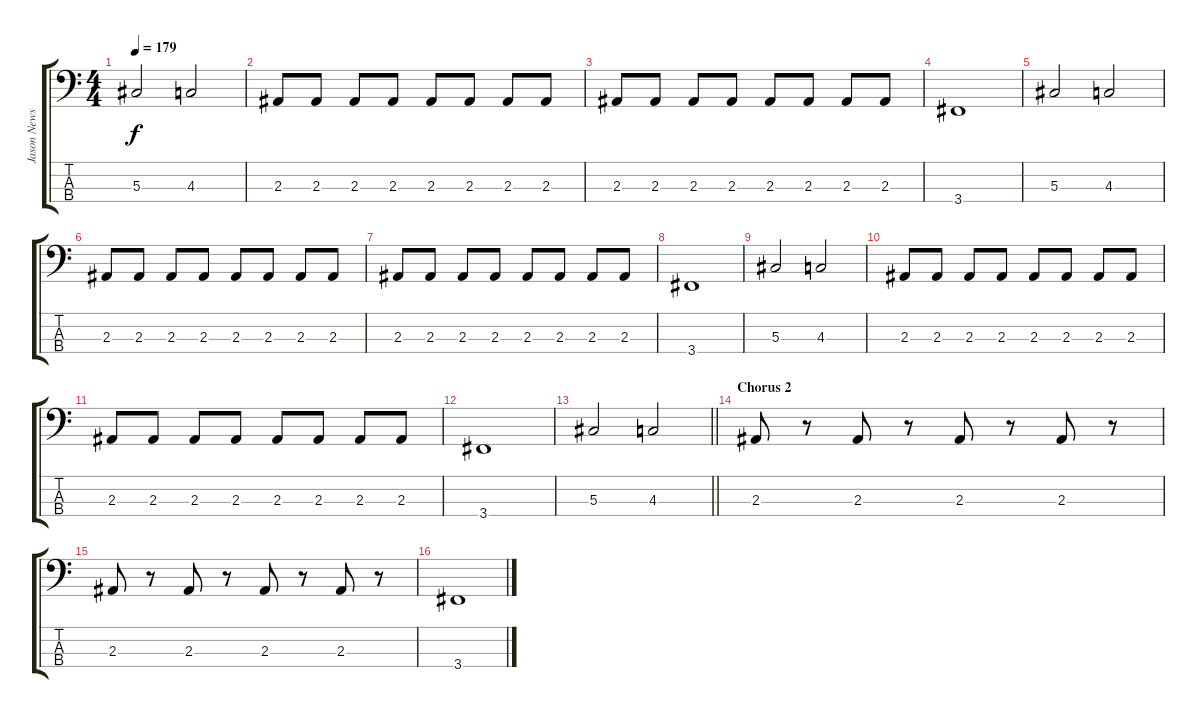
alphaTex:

\track ("Jason Newsted" "Jason News") {instrument electricbassfinger}
\staff {score tabs}
\tuning (Gb2 Db2 Ab1 Eb1) {hide}
\ts (4 4)
\tempo 179
\clef f4
\ks c
5.3.2{dy f} 4.3.2 |
2.3.8 2.3.8 2.3.8 2.3.8 2.3.8 2.3.8 2.3.8 2.3.8 |
2.3.8 2.3.8 2.3.8 2.3.8 2.3.8 2.3.8 2.3.8 2.3.8 |
3.4.1 |
5.3.2 4.3.2 |
2.3.8 2.3.8 2.3.8 2.3.8 2.3.8 2.3.8 2.3.8 2.3.8 |
2.3.8 2.3.8 2.3.8 2.3.8 2.3.8 2.3.8 2.3.8 2.3.8 |
3.4.1 |
5.3.2 4.3.2 |
2.3.8 2.3.8 2.3.8 2.3.8 2.3.8 2.3.8 2.3.8 2.3.8 |
2.3.8 2.3.8 2.3.8 2.3.8 2.3.8 2.3.8 2.3.8 2.3.8 |
3.4.1 |
\barLineRight lightlight
5.3.2 4.3.2 |
\section ("" "Chorus 2")
2.3.8 r.8 2.3.8 r.8 2.3.8 r.8 2.3.8 r.8 |
2.3.8 r.8 2.3.8 r.8 2.3.8 r.8 2.3.8 r.8 |
3.4.1
